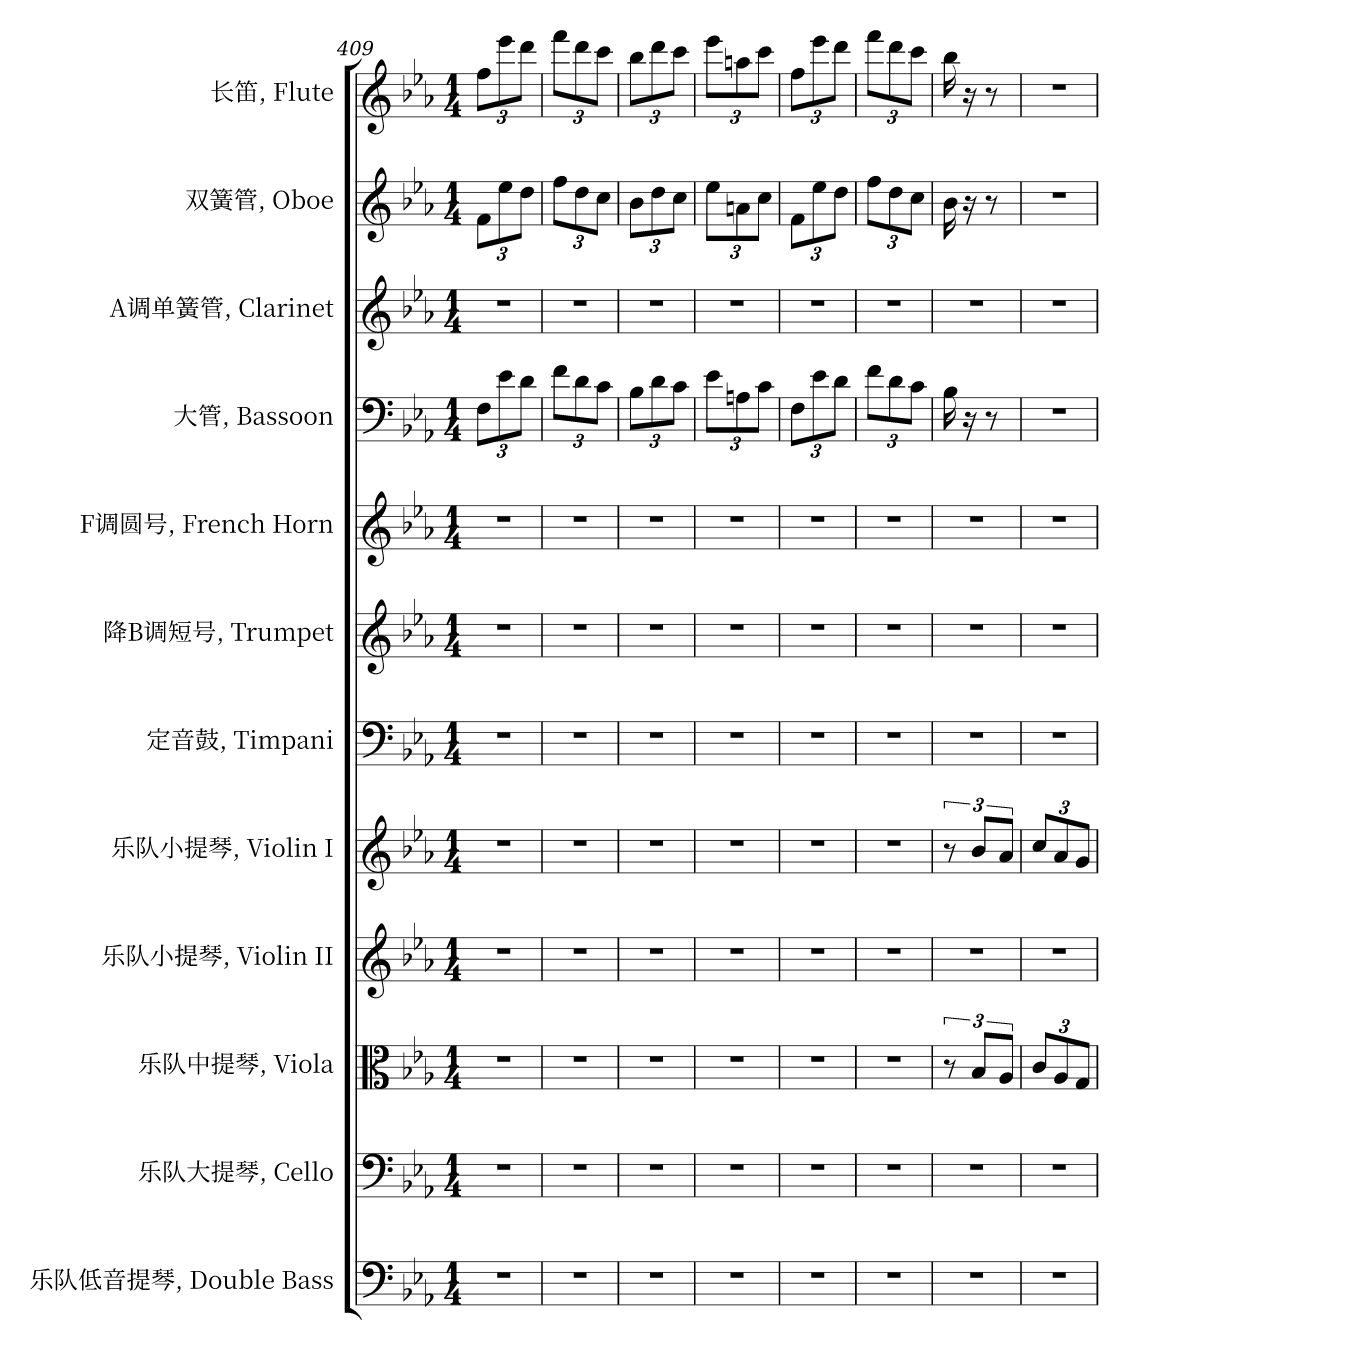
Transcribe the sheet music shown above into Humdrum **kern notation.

**kern	**kern	**kern	**kern	**kern	**kern	**kern	**kern	**kern	**kern	**kern	**kern
*part12	*part11	*part10	*part9	*part8	*part7	*part6	*part5	*part4	*part3	*part2	*part1
*staff12	*staff11	*staff10	*staff9	*staff8	*staff7	*staff6	*staff5	*staff4	*staff3	*staff2	*staff1
*I"乐队低音提琴, Double Bass	*I"乐队大提琴, Cello	*I"乐队中提琴, Viola	*I"乐队小提琴, Violin II	*I"乐队小提琴, Violin I	*I"定音鼓, Timpani	*I"降B调短号, Trumpet	*I"F调圆号, French Horn	*I"大管, Bassoon	*I"A调单簧管, Clarinet	*I"双簧管, Oboe	*I"长笛, Flute
*	*	*	*	*	*I'Timp.	*	*I'F Hn.	*I'Bsn.	*I'A Cl.	*I'Ob.	*I'Fl.
!!LO:PB:g=z
*clefF4	*clefF4	*clefC3	*clefG2	*clefG2	*clefF4	*clefG2	*clefG2	*clefF4	*clefG2	*clefG2	*clefG2
*ITrd7c12	*	*	*	*	*	*ITrd1c2	*ITrd4c7	*	*ITrd2c3	*	*
*k[b-e-a-]	*k[b-e-a-]	*k[b-e-a-]	*k[b-e-a-]	*k[b-e-a-]	*k[b-e-a-]	*k[b-e-a-d-g-]	*k[b-e-a-d-]	*k[b-e-a-]	*k[]	*k[b-e-a-]	*k[b-e-a-]
*M1/4	*M1/4	*M1/4	*M1/4	*M1/4	*M1/4	*M1/4	*M1/4	*M1/4	*M1/4	*M1/4	*M1/4
*	*	*	*	*	*	*	*	*Xbrackettup	*	*Xbrackettup	*Xbrackettup
=409	=409	=409	=409	=409	=409	=409	=409	=409	=409	=409	=409
4r	4r	4r	4r	4r	4r	4r	4r	12F\L	4r	12f\L	12ff\L
.	.	.	.	.	.	.	.	12e-\	.	12ee-\	12eee-\
.	.	.	.	.	.	.	.	12d\J	.	12dd\J	12ddd\J
=410	=410	=410	=410	=410	=410	=410	=410	=410	=410	=410	=410
4r	4r	4r	4r	4r	4r	4r	4r	12f\L	4r	12ff\L	12fff\L
.	.	.	.	.	.	.	.	12d\	.	12dd\	12ddd\
.	.	.	.	.	.	.	.	12c\J	.	12cc\J	12ccc\J
=411	=411	=411	=411	=411	=411	=411	=411	=411	=411	=411	=411
4r	4r	4r	4r	4r	4r	4r	4r	12B-\L	4r	12b-\L	12bb-\L
.	.	.	.	.	.	.	.	12d\	.	12dd\	12ddd\
.	.	.	.	.	.	.	.	12c\J	.	12cc\J	12ccc\J
=412	=412	=412	=412	=412	=412	=412	=412	=412	=412	=412	=412
4r	4r	4r	4r	4r	4r	4r	4r	12e-\L	4r	12ee-\L	12eee-\L
.	.	.	.	.	.	.	.	12An\	.	12an\	12aan\
.	.	.	.	.	.	.	.	12c\J	.	12cc\J	12ccc\J
=413	=413	=413	=413	=413	=413	=413	=413	=413	=413	=413	=413
4r	4r	4r	4r	4r	4r	4r	4r	12F\L	4r	12f\L	12ff\L
.	.	.	.	.	.	.	.	12e-\	.	12ee-\	12eee-\
.	.	.	.	.	.	.	.	12d\J	.	12dd\J	12ddd\J
=414	=414	=414	=414	=414	=414	=414	=414	=414	=414	=414	=414
4r	4r	4r	4r	4r	4r	4r	4r	12f\L	4r	12ff\L	12fff\L
.	.	.	.	.	.	.	.	12d\	.	12dd\	12ddd\
.	.	.	.	.	.	.	.	12c\J	.	12cc\J	12ccc\J
=415	=415	=415	=415	=415	=415	=415	=415	=415	=415	=415	=415
4r	4r	12r	4r	12r	4r	4r	4r	16B-\	4r	16b-\	16bb-\
.	.	.	.	.	.	.	.	16r	.	16r	16r
.	.	12B-/L	.	12b-/L	.	.	.	.	.	.	.
.	.	.	.	.	.	.	.	8r	.	8r	8r
.	.	12A-/J	.	12a-/J	.	.	.	.	.	.	.
=416	=416	=416	=416	=416	=416	=416	=416	=416	=416	=416	=416
*	*	*Xbrackettup	*	*Xbrackettup	*	*	*	*	*	*	*
4r	4r	12c/L	4r	12cc/L	4r	4r	4r	4r	4r	4r	4r
.	.	12A-/	.	12a-/	.	.	.	.	.	.	.
.	.	12G/J	.	12g/J	.	.	.	.	.	.	.
=	=	=	=	=	=	=	=	=	=	=	=
*-	*-	*-	*-	*-	*-	*-	*-	*-	*-	*-	*-
